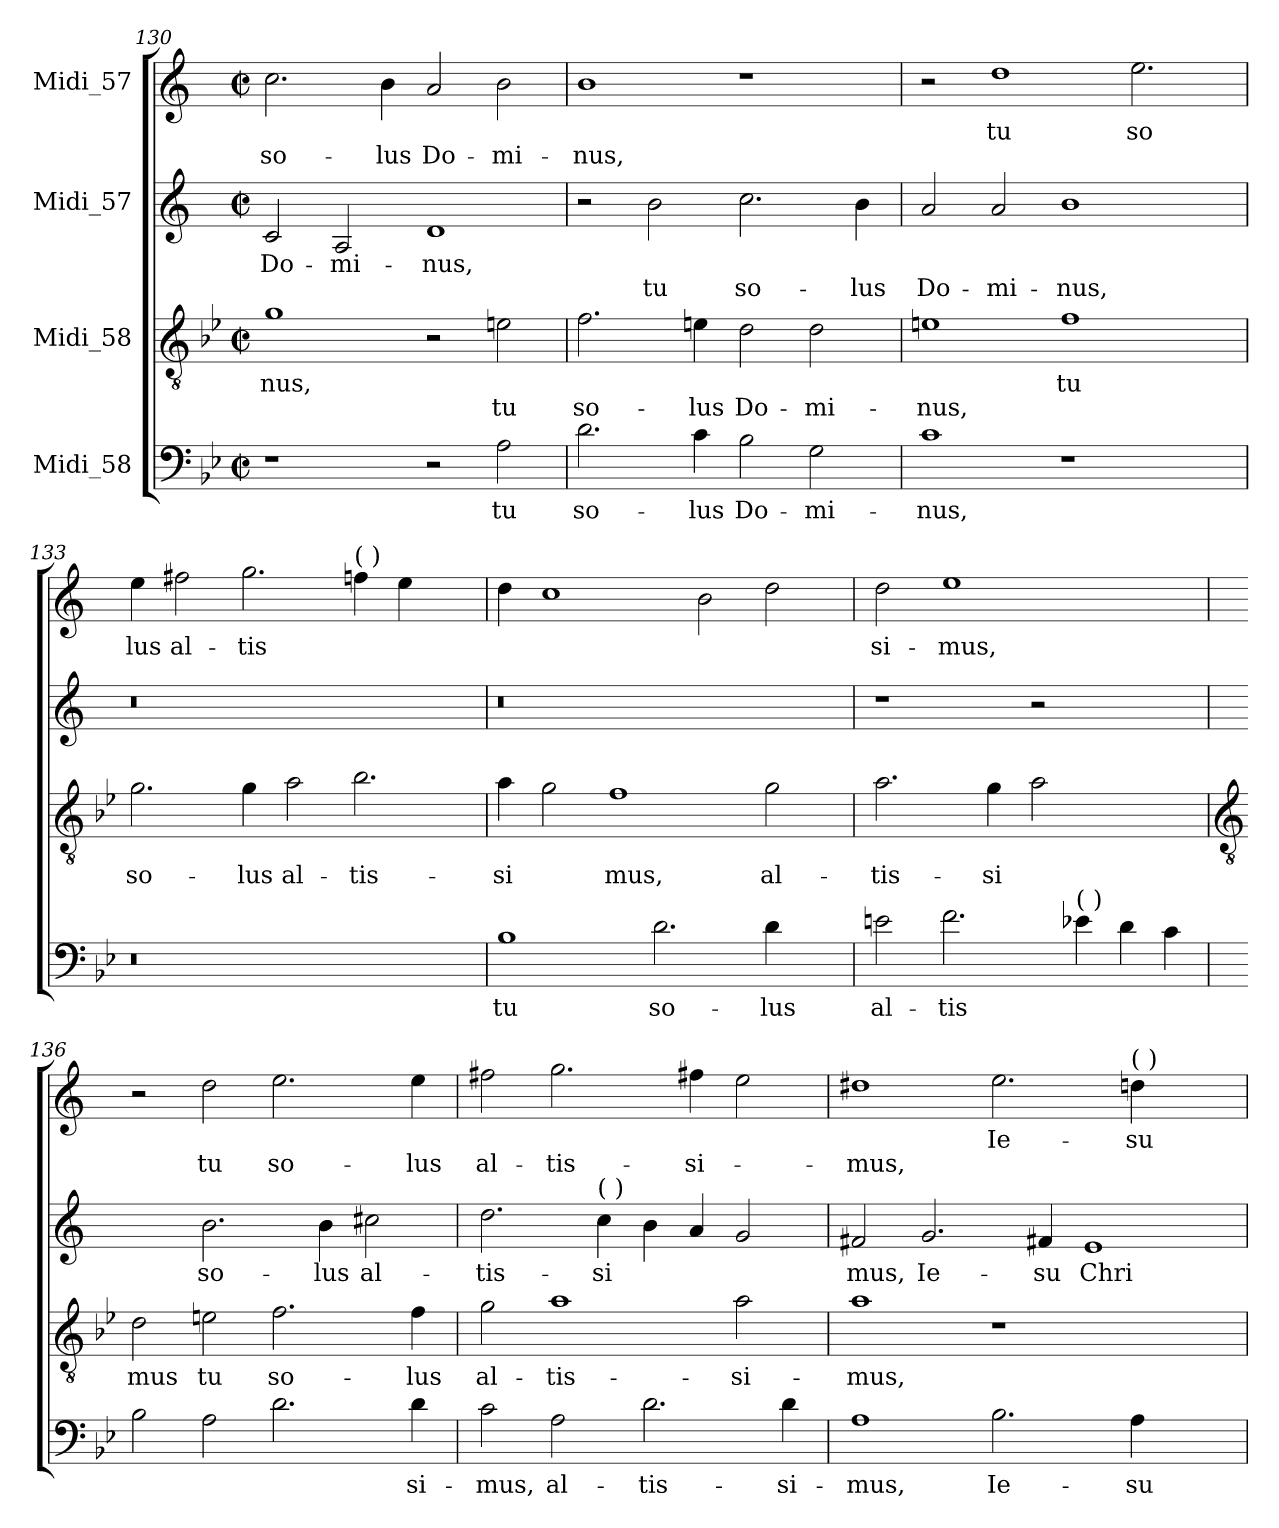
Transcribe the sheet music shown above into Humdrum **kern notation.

**kern	**text	**kern	**text	**text	**kern	**text	**text	**kern	**text	**text
*part4	*part4	*part3	*part3	*part3	*part2	*part2	*part2	*part1	*part1	*part1
*staff4	*staff4	*staff3	*staff3	*staff3	*staff2	*staff2	*staff2	*staff1	*staff1	*staff1
*I"Midi_58	*	*I"Midi_58	*	*	*I"Midi_57	*	*	*I"Midi_57	*	*
!!LO:LB:g=z
*clefF4	*	*clefGv2	*	*	*clefG2	*	*	*clefG2	*	*
*	*	*	*	*	*ITrd1c2	*	*	*ITrd1c2	*	*
*k[b-e-]	*	*k[b-e-]	*	*	*k[b-e-]	*	*	*k[b-e-]	*	*
*B-:	*	*B-:	*	*	*B-:	*	*	*B-:	*	*
*M4/2	*	*M4/2	*	*	*M4/2	*	*	*M4/2	*	*
*met(c|)	*	*met(c|)	*	*	*met(c|)	*	*	*met(c|)	*	*
=130	=130	=130	=130	=130	=130	=130	=130	=130	=130	=130
!	!	!	!LO:LY:b	!	!	!LO:LY:b	!	!	!	!LO:LY:b
1r	.	1g	-nus,	.	2B-	Do-	.	2.b-	.	so-
!	!	!	!	!	!	!LO:LY:b	!	!	!	!
.	.	.	.	.	2G	-mi-	.	.	.	.
!	!	!	!	!	!	!	!	!	!	!LO:LY:b
.	.	.	.	.	.	.	.	4a	.	-lus
!	!	!	!	!	!	!LO:LY:b	!	!	!	!LO:LY:b
2r	.	2r	.	.	1c	-nus,	.	2g	.	Do-
!	!LO:LY:b	!	!	!LO:LY:b	!	!	!	!	!	!LO:LY:b
2A	tu	2en	.	tu	.	.	.	2a	.	-mi-
=131	=131	=131	=131	=131	=131	=131	=131	=131	=131	=131
!	!LO:LY:b	!	!	!LO:LY:b	!	!	!	!	!	!LO:LY:b
2.d	so-	2.f	.	so-	2r	.	.	1a	.	-nus,
!	!	!	!	!	!	!	!LO:LY:b	!	!	!
.	.	.	.	.	2a	.	tu	.	.	.
!	!LO:LY:b	!	!	!LO:LY:b	!	!	!	!	!	!
4c	-lus	4en	.	-lus	.	.	.	.	.	.
!	!LO:LY:b	!	!	!LO:LY:b	!	!	!LO:LY:b	!	!	!
2B-	Do-	2d	.	Do-	2.b-	.	so-	1r	.	.
!	!LO:LY:b	!	!	!LO:LY:b	!	!	!	!	!	!
2G	-mi-	2d	.	-mi-	.	.	.	.	.	.
!	!	!	!	!	!	!	!LO:LY:b	!	!	!
.	.	.	.	.	4a	.	-lus	.	.	.
=132	=132	=132	=132	=132	=132	=132	=132	=132	=132	=132
!	!LO:LY:b	!	!	!LO:LY:b	!	!	!LO:LY:b	!	!	!
1c	-nus,	1en	.	-nus,	2g	.	Do-	2r	.	.
!	!	!	!	!	!	!	!LO:LY:b	!	!LO:LY:b	!
.	.	.	.	.	2g	.	-mi-	1cc	tu	.
!	!	!	!LO:LY:b	!	!	!	!LO:LY:b	!	!	!
1r	.	1f	tu	.	1a	.	-nus,	.	.	.
!	!	!	!	!	!	!	!	!	!LO:LY:b	!
.	.	.	.	.	.	.	.	2.dd	so	.
4ryy	.	4ryy	.	.	4ryy	.	.	.	.	.
=133	=133	=133	=133	=133	=133	=133	=133	=133	=133	=133
!	!	!	!LO:LY:b	!	!	!	!	!	!LO:LY:b	!
0r	.	2.g	so-	.	0r	.	.	4dd	lus	.
!	!	!	!	!	!	!	!	!	!LO:LY:b	!
.	.	.	.	.	.	.	.	2een	al-	.
!	!	!	!LO:LY:b	!	!	!	!	!	!LO:LY:b	!
.	.	4g	-lus	.	.	.	.	2.ff	-tis	.
!	!	!	!LO:LY:b	!	!	!	!	!	!	!
.	.	2a	al-	.	.	.	.	.	.	.
!	!	!	!	!	!	!	!	!LO:TX:a:t=(  )	!	!
!	!	!	!LO:LY:b	!	!	!	!	!	!	!
.	.	2.b-	-tis-	.	.	.	.	4ee-	.	.
.	.	.	.	.	.	.	.	4dd	.	.
4ryy	.	.	.	.	4ryy	.	.	4ryy	.	.
=134	=134	=134	=134	=134	=134	=134	=134	=134	=134	=134
!	!LO:LY:b	!	!LO:LY:b	!	!	!	!	!	!	!
1B-	tu	4a	-si	.	0r	.	.	4cc	.	.
.	.	2g	.	.	.	.	.	1b-	.	.
!	!	!	!LO:LY:b	!	!	!	!	!	!	!
.	.	1f	mus,	.	.	.	.	.	.	.
!	!LO:LY:b	!	!	!	!	!	!	!	!	!
2.d	so-	.	.	.	.	.	.	.	.	.
.	.	.	.	.	.	.	.	2a	.	.
!	!LO:LY:b	!	!LO:LY:b	!	!	!	!	!	!	!
4d	-lus	2g	al-	.	.	.	.	2cc	.	.
4ryy	.	.	.	.	4ryy	.	.	.	.	.
=135	=135	=135	=135	=135	=135	=135	=135	=135	=135	=135
!	!LO:LY:b	!	!LO:LY:b	!	!	!	!	!	!LO:LY:b	!
2en	al-	2.a	-tis-	.	1r	.	.	2cc	si-	.
!	!LO:LY:b	!	!	!	!	!	!	!	!LO:LY:b	!
2.f	-tis	.	.	.	.	.	.	1dd	-mus,	.
!	!	!	!LO:LY:b	!	!	!	!	!	!	!
.	.	4g	-si	.	.	.	.	.	.	.
.	.	2a	.	.	2r	.	.	.	.	.
!LO:TX:a:t=(  )	!	!	!	!	!	!	!	!	!	!
4e-	.	.	.	.	.	.	.	.	.	.
!	!	!	!	!	!	!LO:LY:b	!	!	!	!
4d	.	2ryy	.	.	[2fyy	tu_	.	2ryy	.	.
4c	.	.	.	.	.	.	.	.	.	.
!!LO:LB:g=z
=136	=136	=136	=136	=136	=136	=136	=136	=136	=136	=136
*	*	*clefGv2	*	*	*	*	*	*	*	*
!	!	!	!LO:LY:b	!	!	!LO:LY:b	!	!	!	!
2B-	.	2d	mus	.	2fyy]	__	.	2r	.	.
!	!	!	!LO:LY:b	!	!	!LO:LY:b	!	!	!	!LO:LY:b
2A	.	2en	tu	.	2.a	so-	.	2cc	.	tu
!	!	!	!LO:LY:b	!	!	!	!	!	!	!LO:LY:b
2.d	.	2.f	so-	.	.	.	.	2.dd	.	so-
!	!	!	!	!	!	!LO:LY:b	!	!	!	!
.	.	.	.	.	4a	-lus	.	.	.	.
!	!	!	!	!	!	!LO:LY:b	!	!	!	!
.	.	.	.	.	2bn	al-	.	.	.	.
!	!LO:LY:b	!	!LO:LY:b	!	!	!	!	!	!	!LO:LY:b
4d	si-	4f	-lus	.	.	.	.	4dd	.	-lus
=137	=137	=137	=137	=137	=137	=137	=137	=137	=137	=137
!	!LO:LY:b	!	!LO:LY:b	!	!	!LO:LY:b	!	!	!	!LO:LY:b
2c	-mus,	2g	al-	.	2.cc	-tis-	.	2een	.	al-
!	!LO:LY:b	!	!LO:LY:b	!	!	!	!	!	!	!LO:LY:b
2A	al-	1a	-tis-	.	.	.	.	2.ff	.	-tis-
!	!	!	!	!	!LO:TX:a:t=(  )	!	!	!	!	!
!	!	!	!	!	!	!LO:LY:b	!	!	!	!
.	.	.	.	.	4b-	-si	.	.	.	.
!	!LO:LY:b	!	!	!	!	!	!	!	!	!
2.d	-tis-	.	.	.	4a	.	.	.	.	.
!	!	!	!	!	!	!	!	!	!	!LO:LY:b
.	.	.	.	.	4g	.	.	4een	.	-si-
!	!	!	!LO:LY:b	!	!	!	!	!	!	!
.	.	2a	-si-	.	2f	.	.	2dd	.	.
!	!LO:LY:b	!	!	!	!	!	!	!	!	!
4d	-si-	.	.	.	.	.	.	.	.	.
=138	=138	=138	=138	=138	=138	=138	=138	=138	=138	=138
!	!LO:LY:b	!	!LO:LY:b	!	!	!LO:LY:b	!	!	!	!LO:LY:b
1A	-mus,	1a	-mus,	.	2en	mus,	.	1cc#X	.	-mus,
!	!	!	!	!	!	!LO:LY:b	!	!	!	!
.	.	.	.	.	2.f	Ie-	.	.	.	.
!	!LO:LY:b	!	!	!	!	!	!	!	!LO:LY:b	!
2.B-	Ie-	1r	.	.	.	.	.	2.dd	Ie-	.
!	!	!	!	!	!	!LO:LY:b	!	!	!	!
.	.	.	.	.	4en	-su	.	.	.	.
!	!	!	!	!	!	!LO:LY:b	!	!	!	!
.	.	.	.	.	1d	Chri	.	.	.	.
!	!	!	!	!	!	!	!	!LO:TX:a:t=(  )	!	!
!	!LO:LY:b	!	!	!	!	!	!	!	!LO:LY:b	!
4A	-su	.	.	.	.	.	.	4cc	-su	.
2ryy	.	2ryy	.	.	.	.	.	2ryy	.	.
=	=	=	=	=	=	=	=	=	=	=
*-	*-	*-	*-	*-	*-	*-	*-	*-	*-	*-
